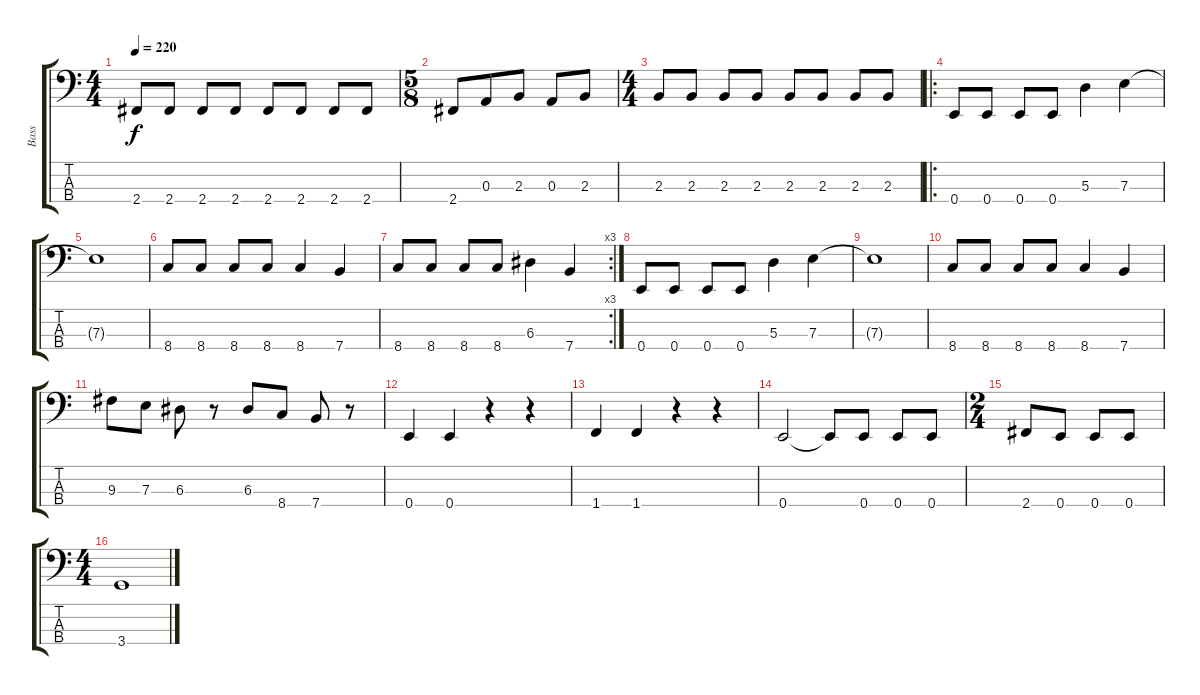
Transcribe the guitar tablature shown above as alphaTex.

\track ("Bass" "Bass") {instrument electricbasspick}
\staff {score tabs}
\tuning (G2 D2 A1 E1) {hide}
\ts (4 4)
\tempo 220
\clef f4
\ks c
2.4.8{dy f} 2.4.8 2.4.8 2.4.8 2.4.8 2.4.8 2.4.8 2.4.8 |
\ts (5 8)
2.4.8 0.3.8 2.3.8 0.3.8 2.3.8 |
\ts (4 4)
2.3.8 2.3.8 2.3.8 2.3.8 2.3.8 2.3.8 2.3.8 2.3.8 |
\ro
0.4.8 0.4.8 0.4.8 0.4.8 5.3.4 7.3.4 |
7.3{t}.1 |
8.4.8 8.4.8 8.4.8 8.4.8 8.4.4 7.4.4 |
\rc 3
8.4.8 8.4.8 8.4.8 8.4.8 6.3.4 7.4.4 |
0.4.8 0.4.8 0.4.8 0.4.8 5.3.4 7.3.4 |
7.3{t}.1 |
8.4.8 8.4.8 8.4.8 8.4.8 8.4.4 7.4.4 |
9.3.8 7.3.8 6.3.8 r.8 6.3.8 8.4.8 7.4.8 r.8 |
0.4.4 0.4.4 r.4 r.4 |
1.4.4 1.4.4 r.4 r.4 |
0.4.2 0.4{t}.8 0.4.8 0.4.8 0.4.8 |
\ts (2 4)
2.4.8 0.4.8 0.4.8 0.4.8 |
\ts (4 4)
3.4.1
